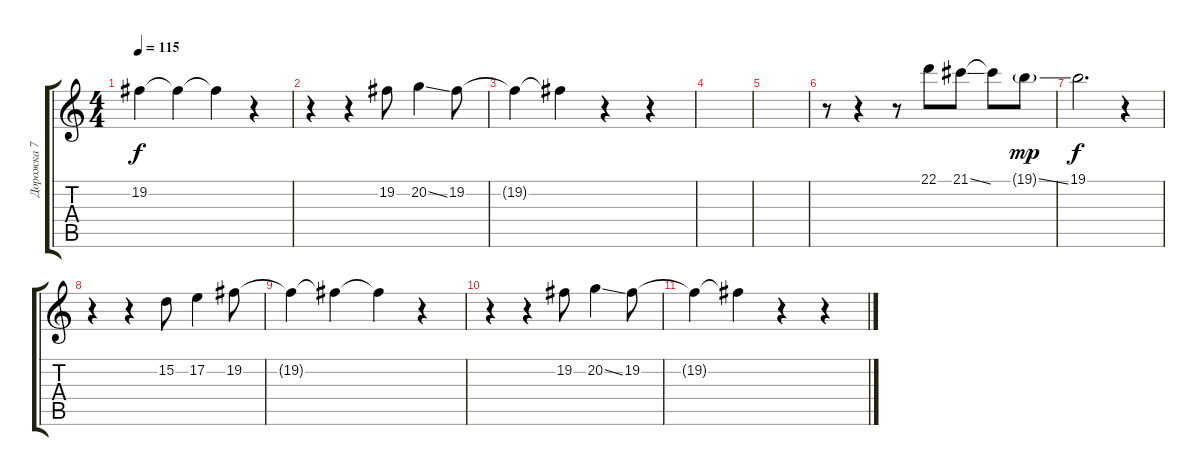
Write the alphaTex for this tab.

\track ("Дорожка 7" "Дорожка 7") {instrument lead2sawtooth}
\staff {score tabs}
\tuning (E4 B3 G3 D3 A2 E2) {hide}
\ts (4 4)
\tempo 115
\clef g2
\ks c
19.2{t}.4{dy f} 19.2{t}.4 19.2{t}.4 r.4 |
r.4 r.4 19.2.8 20.2{ss}.4 19.2.8 |
19.2{t}.4 19.2{t}.4 r.4 r.4 |
|
|
r.8 r.4 r.8 22.1.8 21.1{ss}.8 21.1{t}.8 19.1{ss g}.8{dy mp} |
19.1.2{d dy f} r.4 |
r.4 r.4 15.2.8 17.2.4 19.2.8 |
19.2{t}.4 19.2{t}.4 19.2{t}.4 r.4 |
r.4 r.4 19.2.8 20.2{ss}.4 19.2.8 |
19.2{t}.4 19.2{t}.4 r.4 r.4
